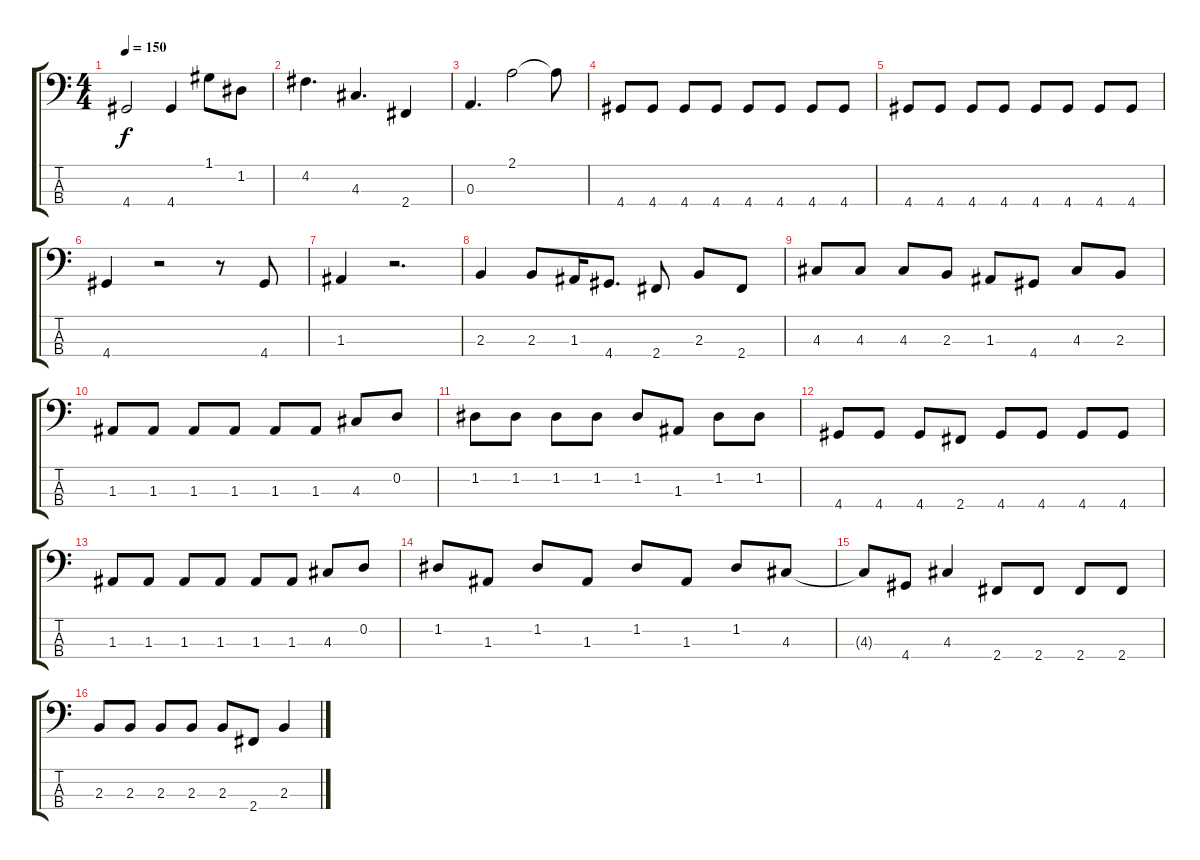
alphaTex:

\track "" {instrument electricbassfinger}
\staff {score tabs}
\tuning (G2 D2 A1 E1) {hide}
\ts (4 4)
\tempo 150
\clef f4
\ks c
4.4.2{dy f} 4.4.4 1.1.8 1.2.8 |
4.2.4{d} 4.3.4{d} 2.4.4 |
0.3.4{d} 2.1.2 2.1{t}.8 |
4.4.8 4.4.8 4.4.8 4.4.8 4.4.8 4.4.8 4.4.8 4.4.8 |
4.4.8 4.4.8 4.4.8 4.4.8 4.4.8 4.4.8 4.4.8 4.4.8 |
4.4.4 r.2 r.8 4.4.8 |
1.3.4 r.2{d} |
2.3.4 2.3.8 1.3.16 4.4.8{d} 2.4.8 2.3.8 2.4.8 |
4.3.8 4.3.8 4.3.8 2.3.8 1.3.8 4.4.8 4.3.8 2.3.8 |
1.3.8 1.3.8 1.3.8 1.3.8 1.3.8 1.3.8 4.3.8 0.2.8 |
1.2.8 1.2.8 1.2.8 1.2.8 1.2.8 1.3.8 1.2.8 1.2.8 |
4.4.8 4.4.8 4.4.8 2.4.8 4.4.8 4.4.8 4.4.8 4.4.8 |
1.3.8 1.3.8 1.3.8 1.3.8 1.3.8 1.3.8 4.3.8 0.2.8 |
1.2.8 1.3.8 1.2.8 1.3.8 1.2.8 1.3.8 1.2.8 4.3.8 |
4.3{t}.8 4.4.8 4.3.4 2.4.8 2.4.8 2.4.8 2.4.8 |
2.3.8 2.3.8 2.3.8 2.3.8 2.3.8 2.4.8 2.3.4
